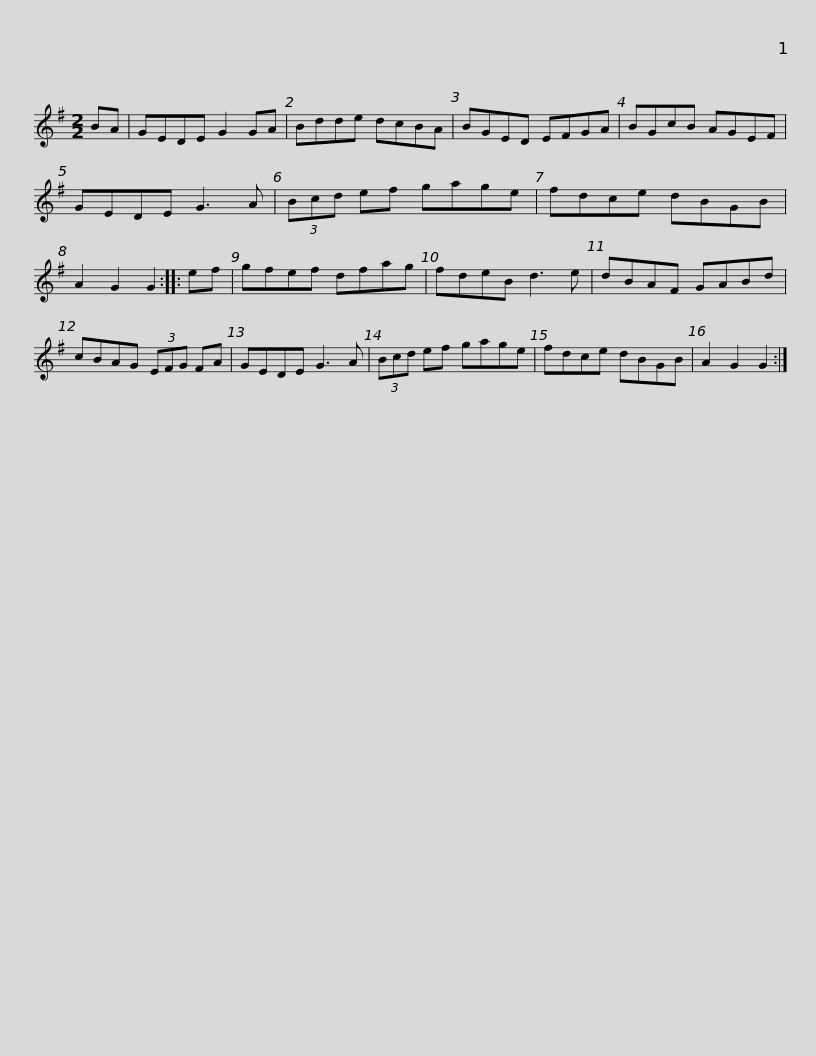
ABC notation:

X:1
L:1/8
M:2/2
I:linebreak $
K:G
V:1 treble
V:1
 BA | GEDE G2 GA | Bdde dcBA | BGED EFGA | BGcB AGEF | %5
 GEDE G3 A |$ (3Bcd ef gage | fdce dBGB | A2 G2 G2 :: ef | %10
 gfef dfag | fdeB d3 e |$ dBAF GABd | cBAG (3EFG FA | GEDE G3 A | %15
 (3Bcd ef gage | fdce dBGB | A2 G2 G2 :| %18
